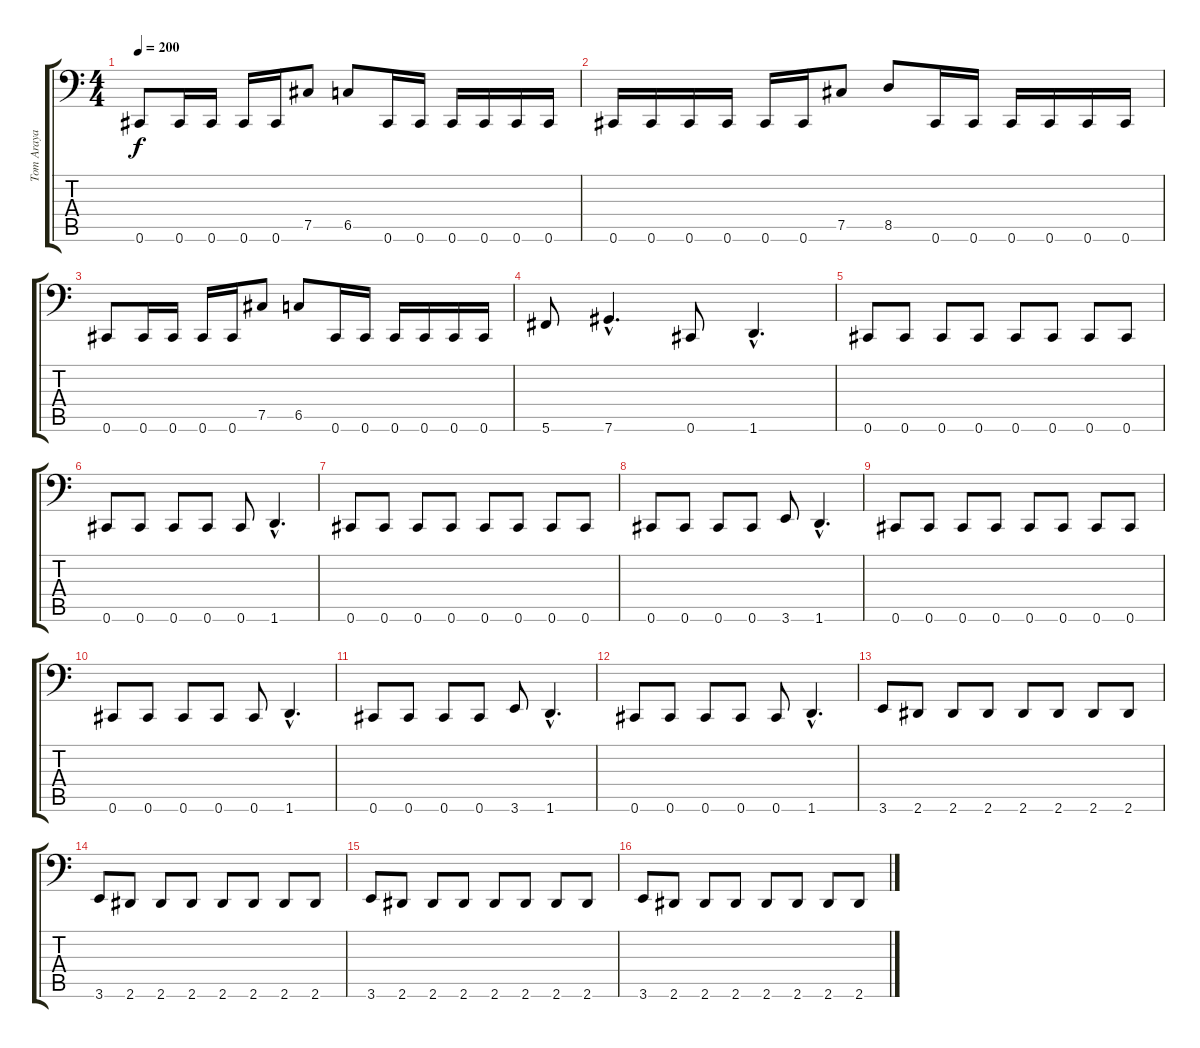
\track ("Tom Araya" "Tom Araya") {instrument electricbasspick}
\staff {score tabs}
\tuning (Db3 Ab2 E2 B1 Gb1 Db1) {hide}
\ts (4 4)
\tempo 200
\clef f4
\ks c
0.6.8{dy f} 0.6.16 0.6.16 0.6.16 0.6.16 7.5.8 6.5.8 0.6.16 0.6.16 0.6.16 0.6.16 0.6.16 0.6.16 |
0.6.16 0.6.16 0.6.16 0.6.16 0.6.16 0.6.16 7.5.8 8.5.8 0.6.16 0.6.16 0.6.16 0.6.16 0.6.16 0.6.16 |
0.6.8 0.6.16 0.6.16 0.6.16 0.6.16 7.5.8 6.5.8 0.6.16 0.6.16 0.6.16 0.6.16 0.6.16 0.6.16 |
5.6.8 7.6{hac}.4{d} 0.6.8 1.6{hac}.4{d} |
0.6.8 0.6.8 0.6.8 0.6.8 0.6.8 0.6.8 0.6.8 0.6.8 |
0.6.8 0.6.8 0.6.8 0.6.8 0.6.8 1.6{hac}.4{d} |
0.6.8 0.6.8 0.6.8 0.6.8 0.6.8 0.6.8 0.6.8 0.6.8 |
0.6.8 0.6.8 0.6.8 0.6.8 3.6.8 1.6{hac}.4{d} |
0.6.8 0.6.8 0.6.8 0.6.8 0.6.8 0.6.8 0.6.8 0.6.8 |
0.6.8 0.6.8 0.6.8 0.6.8 0.6.8 1.6{hac}.4{d} |
0.6.8 0.6.8 0.6.8 0.6.8 3.6.8 1.6{hac}.4{d} |
0.6.8 0.6.8 0.6.8 0.6.8 0.6.8 1.6{hac}.4{d} |
3.6.8 2.6.8 2.6.8 2.6.8 2.6.8 2.6.8 2.6.8 2.6.8 |
3.6.8 2.6.8 2.6.8 2.6.8 2.6.8 2.6.8 2.6.8 2.6.8 |
3.6.8 2.6.8 2.6.8 2.6.8 2.6.8 2.6.8 2.6.8 2.6.8 |
3.6.8 2.6.8 2.6.8 2.6.8 2.6.8 2.6.8 2.6.8 2.6.8
